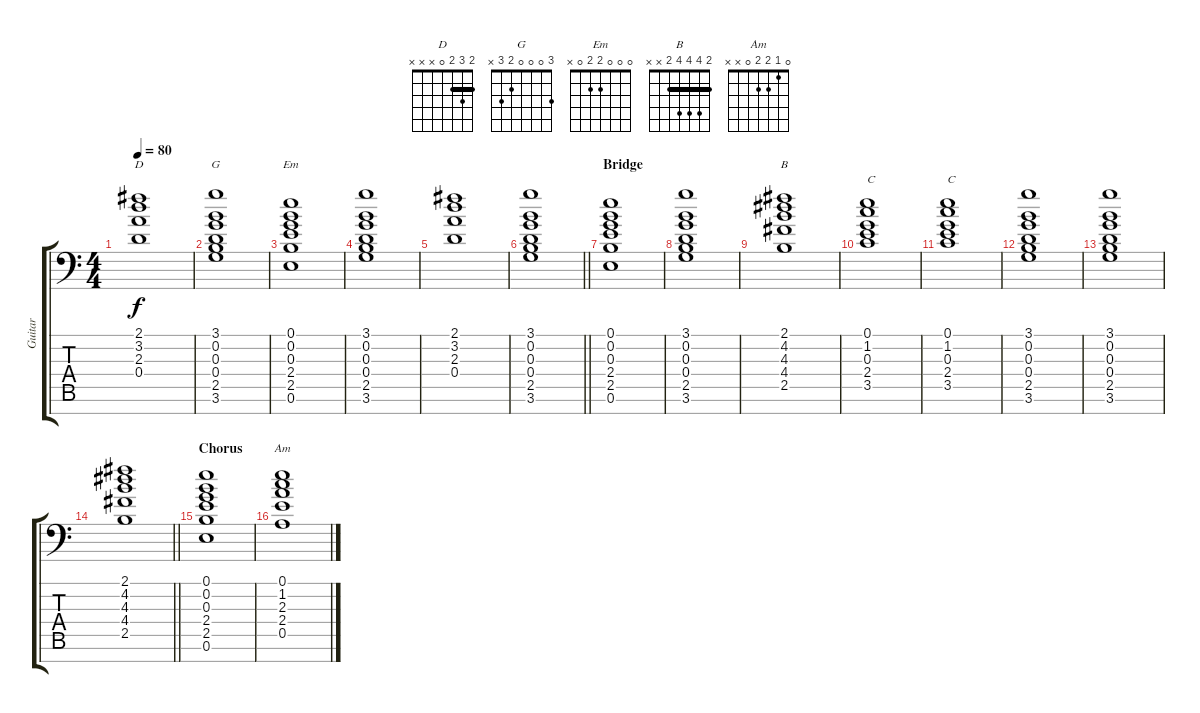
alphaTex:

\track ("Guitar" "Guitar") {instrument acousticguitarsteel}
\staff {score tabs}
\tuning (E4 B3 G3 D3 A2 E2 C-1) {hide}
\chord ("D" 2 3 2 0 x x x) {barre 2}
\chord ("G" 3 0 0 0 2 3 x)
\chord ("Em" 0 0 0 2 2 0 x)
\chord ("B" 2 4 4 4 2 x x) {barre 2}
\chord ("Am" 0 1 2 2 0 x x)
\ts (4 4)
\tempo 80
\clef f4
\ks c
(2.1 3.2 2.3 0.4).1{ch "D" dy f} |
(3.1 0.2 0.3 0.4 2.5 3.6).1{ch "G"} |
(0.1 0.2 0.3 2.4 2.5 0.6).1{ch "Em"} |
(3.1 0.2 0.3 0.4 2.5 3.6).1 |
(2.1 3.2 2.3 0.4).1 |
\barLineRight lightlight
(3.1 0.2 0.3 0.4 2.5 3.6).1 |
\section ("" "Bridge")
(0.1 0.2 0.3 2.4 2.5 0.6).1 |
(3.1 0.2 0.3 0.4 2.5 3.6).1 |
(2.1 4.2 4.3 4.4 2.5).1{ch "B"} |
(0.1 1.2 0.3 2.4 3.5).1{txt "C"} |
(0.1 1.2 0.3 2.4 3.5).1{txt "C"} |
(3.1 0.2 0.3 0.4 2.5 3.6).1 |
(3.1 0.2 0.3 0.4 2.5 3.6).1 |
\barLineRight lightlight
(2.1 4.2 4.3 4.4 2.5).1 |
\section ("" "Chorus")
(0.1 0.2 0.3 2.4 2.5 0.6).1 |
(0.1 1.2 2.3 2.4 0.5).1{ch "Am"}
